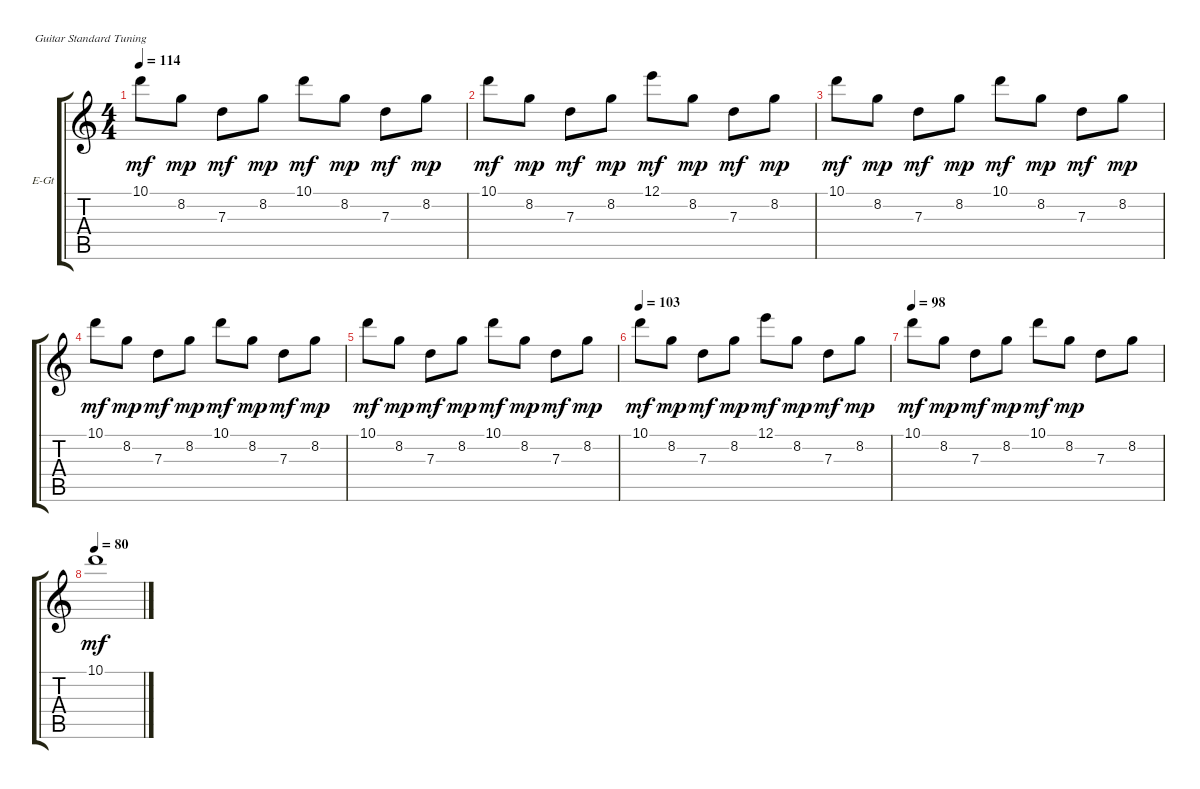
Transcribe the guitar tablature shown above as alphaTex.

\defaultSystemsLayout 4
\bracketExtendMode groupsimilarinstruments
\firstSystemTrackNameOrientation horizontal
\otherSystemsTrackNameOrientation horizontal
\track ("Г. Каспарян" "E-Gt") {instrument electricguitarclean}
\staff {score tabs}
\tuning (E4 B3 G3 D3 A2 E2)
\ts (4 4)
\tempo 114
\clef g2
\ks c
10.1.8{dy mf} 8.2.8{dy mp} 7.3.8{dy mf} 8.2.8{dy mp} 10.1.8{dy mf} 8.2.8{dy mp} 7.3.8{dy mf} 8.2.8{dy mp} |
10.1.8{dy mf} 8.2.8{dy mp} 7.3.8{dy mf} 8.2.8{dy mp} 12.1.8{dy mf} 8.2.8{dy mp} 7.3.8{dy mf} 8.2.8{dy mp} |
10.1.8{dy mf} 8.2.8{dy mp} 7.3.8{dy mf} 8.2.8{dy mp} 10.1.8{dy mf} 8.2.8{dy mp} 7.3.8{dy mf} 8.2.8{dy mp} |
10.1.8{dy mf} 8.2.8{dy mp} 7.3.8{dy mf} 8.2.8{dy mp} 10.1.8{dy mf} 8.2.8{dy mp} 7.3.8{dy mf} 8.2.8{dy mp} |
10.1.8{dy mf} 8.2.8{dy mp} 7.3.8{dy mf} 8.2.8{dy mp} 10.1.8{dy mf} 8.2.8{dy mp} 7.3.8{dy mf} 8.2.8{dy mp} |
\tempo 103
10.1.8{dy mf} 8.2.8{dy mp} 7.3.8{dy mf} 8.2.8{dy mp} 12.1.8{dy mf} 8.2.8{dy mp} 7.3.8{dy mf} 8.2.8{dy mp} |
\tempo 98
10.1.8{dy mf} 8.2.8{dy mp} 7.3.8{dy mf} 8.2.8{dy mp} 10.1.8{dy mf} 8.2.8{dy mp} 7.3.8 8.2.8 |
\tempo 80
10.1.1{dy mf}
